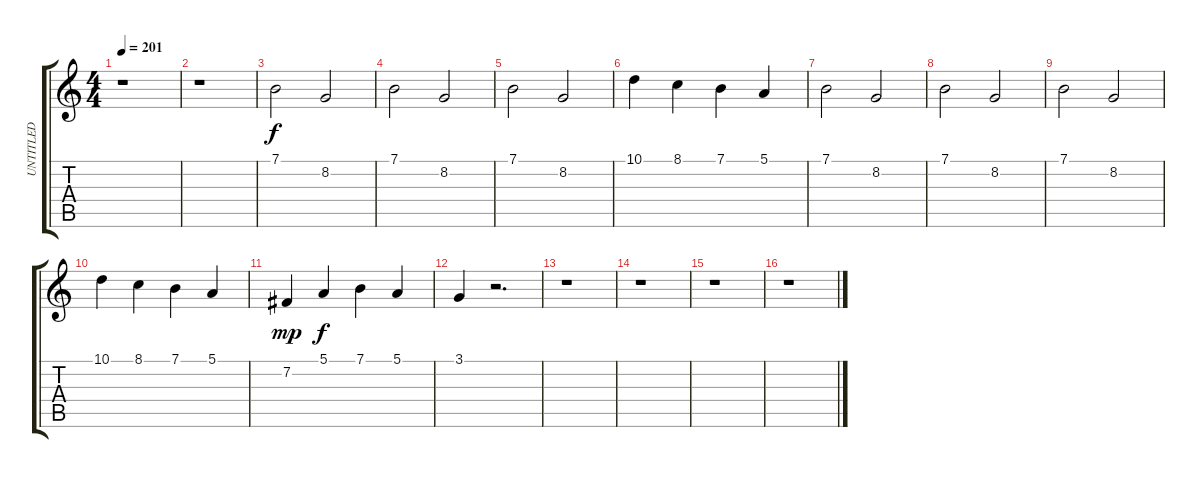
\track ("UNTITLED" "UNTITLED") {instrument tubularbells}
\staff {score tabs}
\tuning (E4 B3 G3 D3 A2 E2) {hide}
\ts (4 4)
\tempo 201
\clef g2
\ks c
r.1{dy f} |
r.1 |
7.1.2 8.2.2 |
7.1.2 8.2.2 |
7.1.2 8.2.2 |
10.1.4 8.1.4 7.1.4 5.1.4 |
7.1.2 8.2.2 |
7.1.2 8.2.2 |
7.1.2 8.2.2 |
10.1.4 8.1.4 7.1.4 5.1.4 |
7.2.4{dy mp} 5.1.4{dy f} 7.1.4 5.1.4 |
3.1.4 r.2{d} |
r.1 |
r.1 |
r.1 |
r.1
